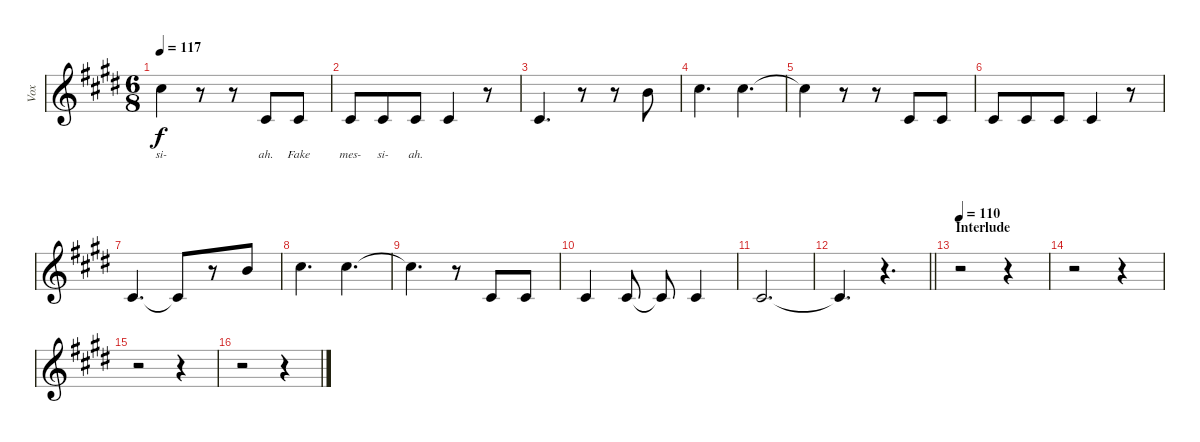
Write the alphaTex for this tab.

\track ("Vox" "Vox") {instrument brasssection}
\staff {score}
\tuning (Eb4 Bb3 Gb3 Db3 Ab2 Db2) {hide}
\ts (6 8)
\tempo 117
\clef g2
\ks c#minor
10.1{t}.4{lyrics (0 "si-") lyrics (1 "") lyrics (2 "") lyrics (3 "") lyrics (4 "") dy f} r.8 r.8 7.3.8{lyrics (0 "ah.") lyrics (1 "") lyrics (2 "") lyrics (3 "") lyrics (4 "")} 7.3.8{lyrics (0 "Fake") lyrics (1 "") lyrics (2 "") lyrics (3 "") lyrics (4 "")} |
7.3.8{lyrics (0 "mes-") lyrics (1 "") lyrics (2 "") lyrics (3 "") lyrics (4 "")} 7.3.8{lyrics (0 "si-") lyrics (1 "") lyrics (2 "") lyrics (3 "") lyrics (4 "")} 7.3.8{lyrics (0 "ah.") lyrics (1 "") lyrics (2 "") lyrics (3 "") lyrics (4 "")} 7.3.4 r.8 |
7.3.4{d} r.8 r.8 8.1.8 |
10.1.4{d} 10.1.4{d} |
10.1{t}.4 r.8 r.8 7.3.8 7.3.8 |
7.3.8 7.3.8 7.3.8 7.3.4 r.8 |
7.3.4{d} 7.3{t}.8 r.8 8.1.8 |
10.1.4{d} 10.1.4{d} |
10.1{t}.4{d} r.8 7.3.8 7.3.8 |
7.3.4 7.3.8 7.3{t}.8 7.3.4 |
7.3.2{d} |
\barLineRight lightlight
7.3{t}.4{d} r.4{d} |
\section ("" "Interlude")
\tempo 110
r.2 r.4 |
r.2 r.4 |
r.2 r.4 |
r.2 r.4
